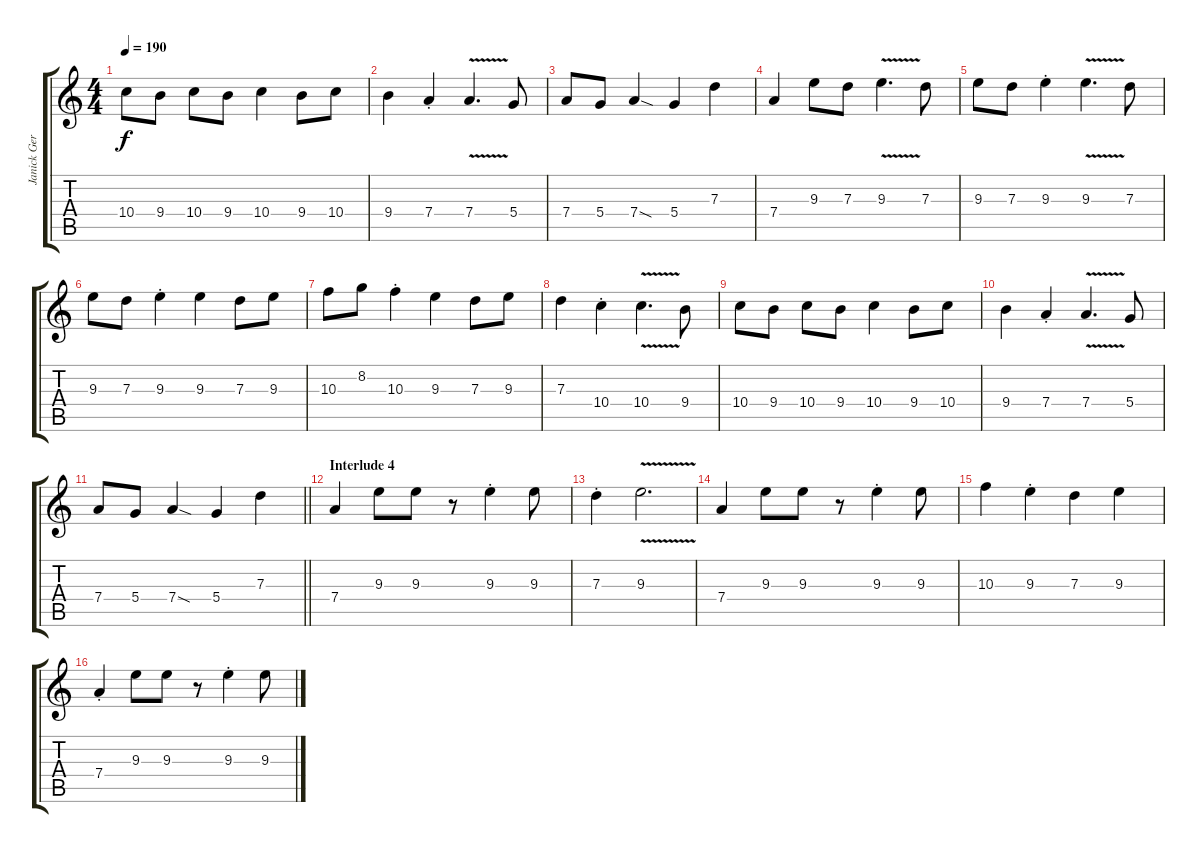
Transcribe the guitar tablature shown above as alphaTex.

\track ("Janick Gers" "Janick Ger") {instrument overdrivenguitar}
\staff {score tabs}
\tuning (E4 B3 G3 D3 A2 E2) {hide}
\ts (4 4)
\tempo 190
\clef g2
\ks c
10.4.8{dy f} 9.4.8 10.4.8 9.4.8 10.4.4 9.4.8 10.4.8 |
9.4.4 7.4{st}.4 7.4{v}.4{d} 5.4.8 |
7.4.8 5.4.8 7.4{sod}.4 5.4.4 7.3.4 |
7.4.4 9.3.8 7.3.8 9.3{v}.4{d} 7.3.8 |
9.3.8 7.3.8 9.3{st}.4 9.3{v}.4{d} 7.3.8 |
9.3.8 7.3.8 9.3{st}.4 9.3.4 7.3.8 9.3.8 |
10.3.8 8.2.8 10.3{st}.4 9.3.4 7.3.8 9.3.8 |
7.3.4 10.4{st}.4 10.4{v}.4{d} 9.4.8 |
10.4.8 9.4.8 10.4.8 9.4.8 10.4.4 9.4.8 10.4.8 |
9.4.4 7.4{st}.4 7.4{v}.4{d} 5.4.8 |
\barLineRight lightlight
7.4.8 5.4.8 7.4{sod}.4 5.4.4 7.3.4 |
\section ("" "Interlude 4")
7.4.4 9.3.8 9.3.8 r.8 9.3{st}.4 9.3.8 |
7.3{st}.4 9.3{v}.2{d} |
7.4.4 9.3.8 9.3.8 r.8 9.3{st}.4 9.3.8 |
10.3.4 9.3{st}.4 7.3.4 9.3.4 |
7.4{st}.4 9.3.8 9.3.8 r.8 9.3{st}.4 9.3.8
